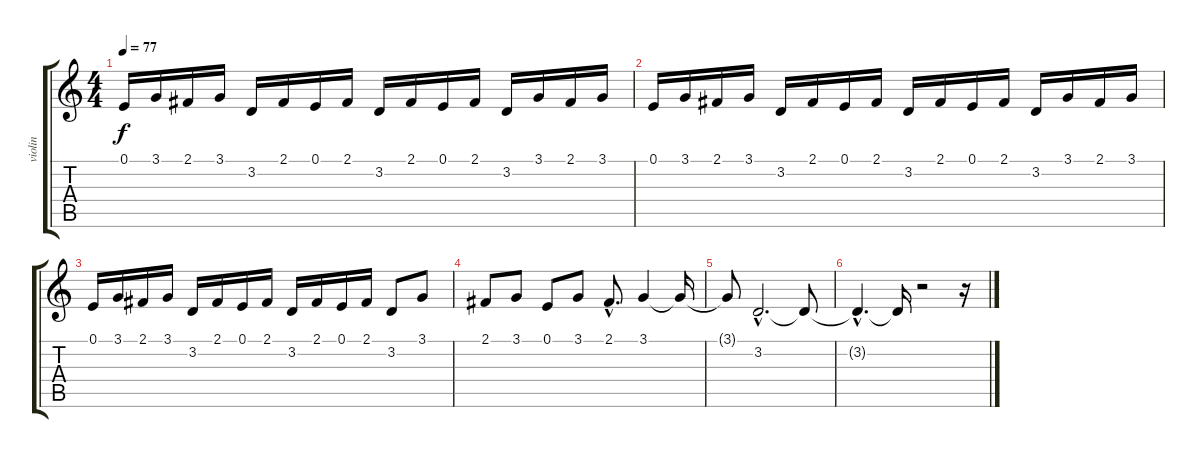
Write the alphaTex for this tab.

\track ("violin" "violin") {instrument violin}
\staff {score tabs}
\tuning (E4 B3 G3 D3 A2 E2) {hide}
\ts (4 4)
\tempo 77
\clef g2
\ks c
0.1.16{dy f} 3.1.16 2.1.16 3.1.16 3.2.16 2.1.16 0.1.16 2.1.16 3.2.16 2.1.16 0.1.16 2.1.16 3.2.16 3.1.16 2.1.16 3.1.16 |
0.1.16 3.1.16 2.1.16 3.1.16 3.2.16 2.1.16 0.1.16 2.1.16 3.2.16 2.1.16 0.1.16 2.1.16 3.2.16 3.1.16 2.1.16 3.1.16 |
0.1.16 3.1.16 2.1.16 3.1.16 3.2.16 2.1.16 0.1.16 2.1.16 3.2.16 2.1.16 0.1.16 2.1.16 3.2.8 3.1.8 |
2.1.8 3.1.8 0.1.8 3.1.8 2.1{hac}.8{d} 3.1.4 3.1{t}.16 |
3.1{t}.8 3.2{hac}.2{d} 3.2{t}.8 |
3.2{hac t}.4{d} 3.2{t}.16 r.2 r.16
